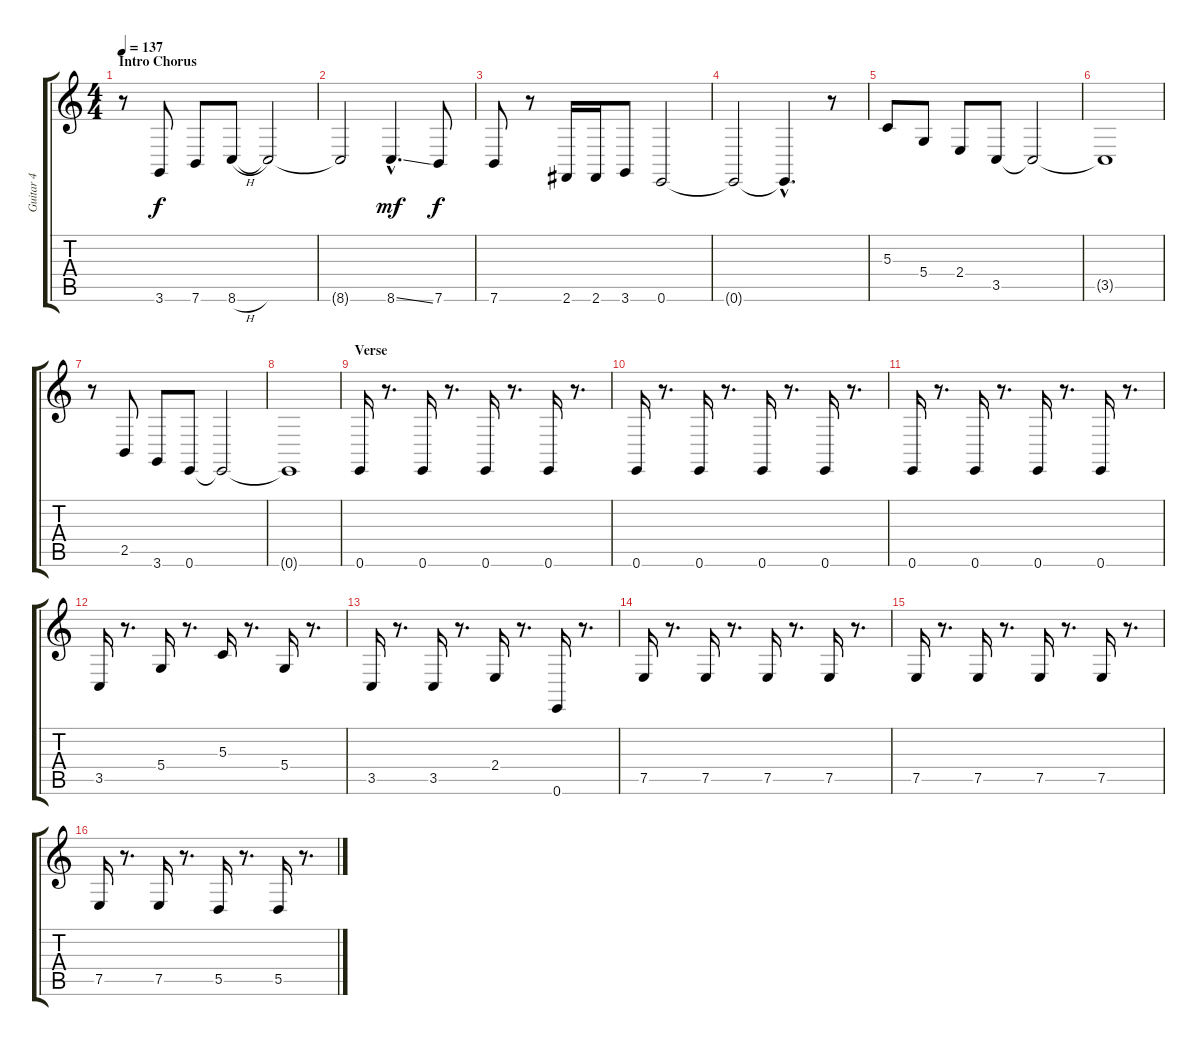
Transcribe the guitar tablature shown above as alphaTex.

\track ("Guitar 4" "Guitar 4") {instrument violin}
\staff {score tabs}
\tuning (E4 B3 G3 D3 A2 E2) {hide}
\ts (4 4)
\section ("" "Intro Chorus")
\tempo 137
\clef g2
\ks c
r.8{dy f instrument violin} 3.6.8 7.6.8 8.6{h}.8 8.6{t}.2 |
8.6{t}.2 8.6{ss hac}.4{d dy mf} 7.6.8{dy f} |
7.6.8 r.8 2.6.16 2.6.16 3.6.8 0.6.2 |
0.6{t}.2 0.6{hac t}.4{d} r.8 |
5.3.8 5.4.8 2.4.8 3.5.8 3.5{t}.2 |
3.5{t}.1 |
r.8 2.5.8 3.6.8 0.6.8 0.6{t}.2 |
0.6{t}.1 |
\section ("" "Verse")
0.6.16 r.8{d} 0.6.16 r.8{d} 0.6.16 r.8{d} 0.6.16 r.8{d} |
0.6.16 r.8{d} 0.6.16 r.8{d} 0.6.16 r.8{d} 0.6.16 r.8{d} |
0.6.16 r.8{d} 0.6.16 r.8{d} 0.6.16 r.8{d} 0.6.16 r.8{d} |
3.5.16 r.8{d} 5.4.16 r.8{d} 5.3.16 r.8{d} 5.4.16 r.8{d} |
3.5.16 r.8{d} 3.5.16 r.8{d} 2.4.16 r.8{d} 0.6.16 r.8{d} |
7.5.16 r.8{d} 7.5.16 r.8{d} 7.5.16 r.8{d} 7.5.16 r.8{d} |
7.5.16 r.8{d} 7.5.16 r.8{d} 7.5.16 r.8{d} 7.5.16 r.8{d} |
7.5.16 r.8{d} 7.5.16 r.8{d} 5.5.16 r.8{d} 5.5.16 r.8{d}
